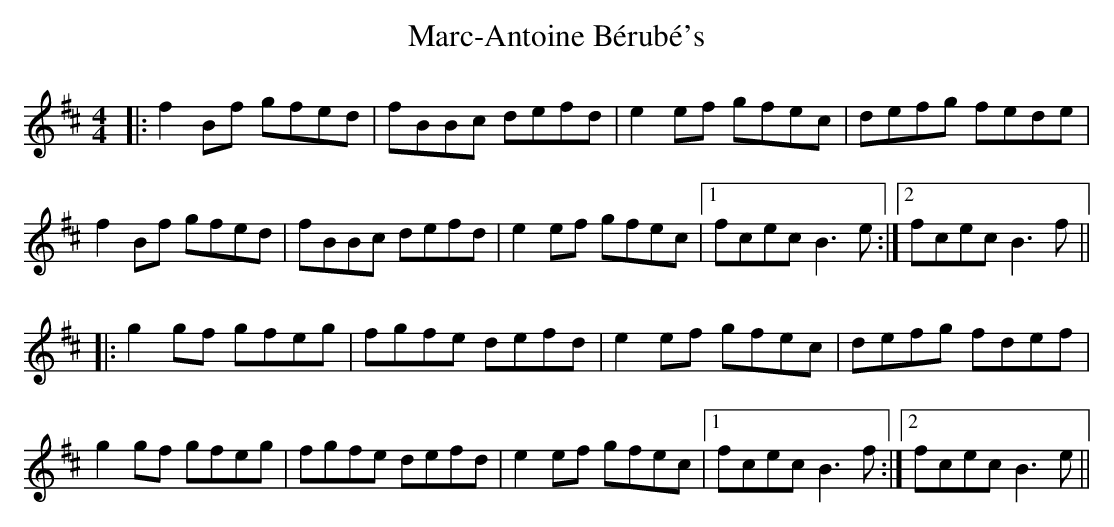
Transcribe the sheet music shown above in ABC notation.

X:1
T: Marc-Antoine Bérubé's
M: 4/4
L: 1/8
K: Bmin
|: f2Bf gfed | fBBc defd | e2ef gfec | defg fede |
f2Bf gfed | fBBc defd | e2ef gfec |1 fcec B3e :|2 fcec B3f ||
|: g2gf gfeg | fgfe defd | e2ef gfec | defg fdef |
g2gf gfeg | fgfe defd | e2ef gfec |1 fcec B3f :|2 fcec B3e ||
